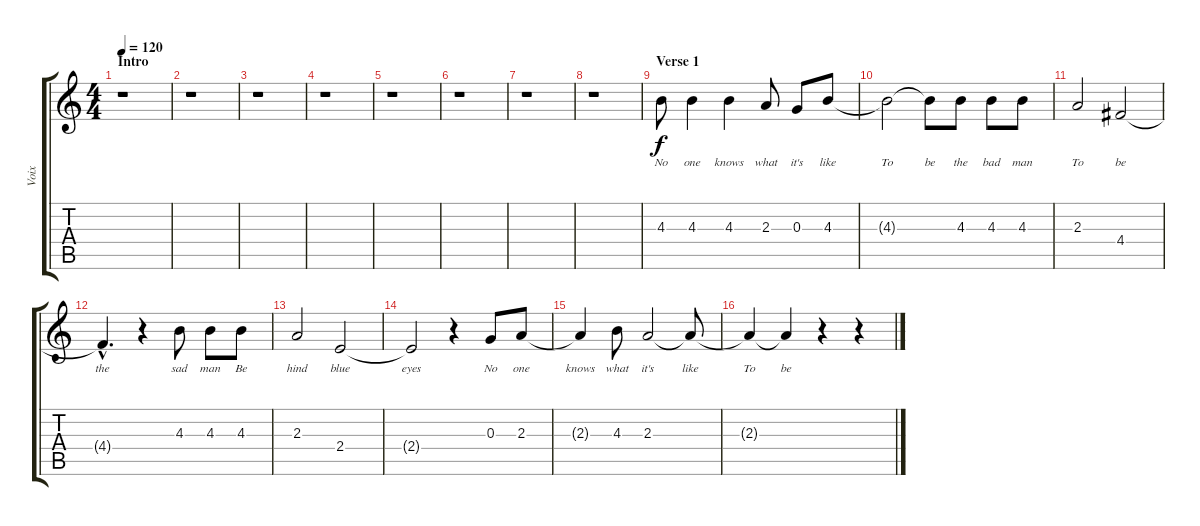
\track ("Voix" "Voix") {instrument contrabass}
\staff {score tabs}
\tuning (E4 B3 G3 D3 A2 E2) {hide}
\ts (4 4)
\section ("" "Intro")
\tempo 120
\clef g2
\ks c
r.1{dy f instrument contrabass} |
r.1 |
r.1 |
r.1 |
r.1 |
r.1 |
r.1 |
r.1 |
\section ("" "Verse 1")
4.3.8{lyrics (0 "No") lyrics (1 "") lyrics (2 "") lyrics (3 "") lyrics (4 "")} 4.3.4{lyrics (0 "one") lyrics (1 "") lyrics (2 "") lyrics (3 "") lyrics (4 "")} 4.3.4{lyrics (0 "knows") lyrics (1 "") lyrics (2 "") lyrics (3 "") lyrics (4 "")} 2.3.8{lyrics (0 "what") lyrics (1 "") lyrics (2 "") lyrics (3 "") lyrics (4 "")} 0.3.8{lyrics (0 "it's") lyrics (1 "") lyrics (2 "") lyrics (3 "") lyrics (4 "")} 4.3.8{lyrics (0 "like") lyrics (1 "") lyrics (2 "") lyrics (3 "") lyrics (4 "")} |
4.3{t}.2{lyrics (0 "To") lyrics (1 "") lyrics (2 "") lyrics (3 "") lyrics (4 "")} 4.3{t}.8{lyrics (0 "be") lyrics (1 "") lyrics (2 "") lyrics (3 "") lyrics (4 "")} 4.3.8{lyrics (0 "the") lyrics (1 "") lyrics (2 "") lyrics (3 "") lyrics (4 "")} 4.3.8{lyrics (0 "bad") lyrics (1 "") lyrics (2 "") lyrics (3 "") lyrics (4 "")} 4.3.8{lyrics (0 "man") lyrics (1 "") lyrics (2 "") lyrics (3 "") lyrics (4 "")} |
2.3.2{lyrics (0 "To") lyrics (1 "") lyrics (2 "") lyrics (3 "") lyrics (4 "")} 4.4.2{lyrics (0 "be") lyrics (1 "") lyrics (2 "") lyrics (3 "") lyrics (4 "")} |
4.4{hac t}.4{d lyrics (0 "the") lyrics (1 "") lyrics (2 "") lyrics (3 "") lyrics (4 "")} r.4 4.3.8{lyrics (0 "sad") lyrics (1 "") lyrics (2 "") lyrics (3 "") lyrics (4 "")} 4.3.8{lyrics (0 "man") lyrics (1 "") lyrics (2 "") lyrics (3 "") lyrics (4 "")} 4.3.8{lyrics (0 "Be") lyrics (1 "") lyrics (2 "") lyrics (3 "") lyrics (4 "")} |
2.3.2{lyrics (0 "hind") lyrics (1 "") lyrics (2 "") lyrics (3 "") lyrics (4 "")} 2.4.2{lyrics (0 "blue") lyrics (1 "") lyrics (2 "") lyrics (3 "") lyrics (4 "")} |
2.4{t}.2{lyrics (0 "eyes") lyrics (1 "") lyrics (2 "") lyrics (3 "") lyrics (4 "")} r.4 0.3.8{lyrics (0 "No") lyrics (1 "") lyrics (2 "") lyrics (3 "") lyrics (4 "")} 2.3.8{lyrics (0 "one") lyrics (1 "") lyrics (2 "") lyrics (3 "") lyrics (4 "")} |
2.3{t}.4{lyrics (0 "knows") lyrics (1 "") lyrics (2 "") lyrics (3 "") lyrics (4 "")} 4.3.8{lyrics (0 "what") lyrics (1 "") lyrics (2 "") lyrics (3 "") lyrics (4 "")} 2.3.2{lyrics (0 "it's") lyrics (1 "") lyrics (2 "") lyrics (3 "") lyrics (4 "")} 2.3{t}.8{lyrics (0 "like") lyrics (1 "") lyrics (2 "") lyrics (3 "") lyrics (4 "")} |
2.3{t}.4{lyrics (0 "To") lyrics (1 "") lyrics (2 "") lyrics (3 "") lyrics (4 "")} 2.3{t}.4{lyrics (0 "be") lyrics (1 "") lyrics (2 "") lyrics (3 "") lyrics (4 "")} r.4 r.4
